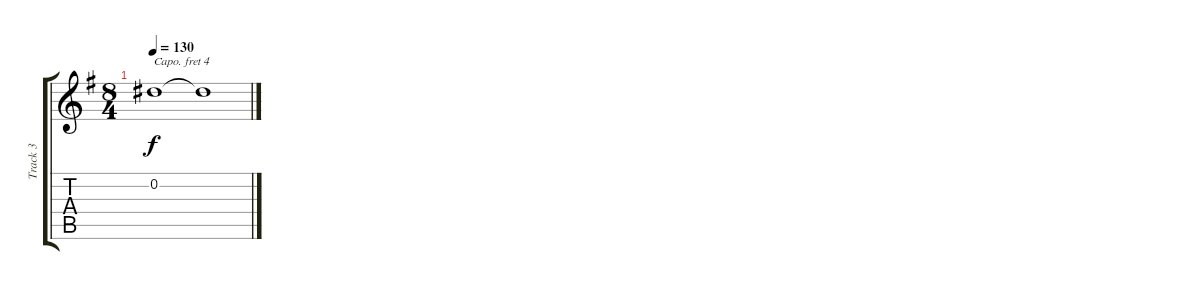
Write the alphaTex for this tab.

\track ("Track 3" "Track 3") {instrument acousticguitarnylon}
\staff {score tabs}
\capo 4
\tuning (E4 B3 G3 D3 A2 E2) {hide}
\ts (8 4)
\tempo 130
\clef g2
\ks g
0.2{t}.1{dy f} 0.2{t}.1
